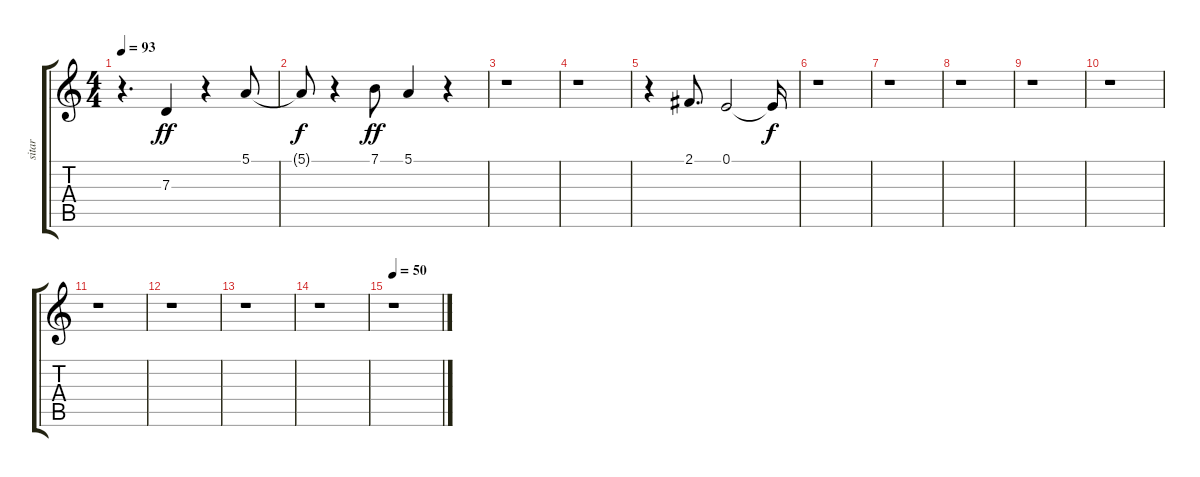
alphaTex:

\track ("sitar" "sitar") {instrument honkytonkpiano}
\staff {score tabs}
\tuning (E4 B3 G3 D3 A2 E2) {hide}
\ts (4 4)
\tempo 93
\clef g2
\ks c
r.4{d dy ff} 7.3.4 r.4 5.1.8 |
5.1{t}.8{dy f} r.4 7.1.8{dy ff} 5.1.4 r.4 |
r.1 |
r.1 |
r.4 2.1.8{d} 0.1.2 0.1{t}.16{dy f} |
r.1 |
r.1 |
r.1 |
r.1 |
r.1 |
r.1 |
r.1 |
r.1 |
r.1 |
\tempo 50
r.1
